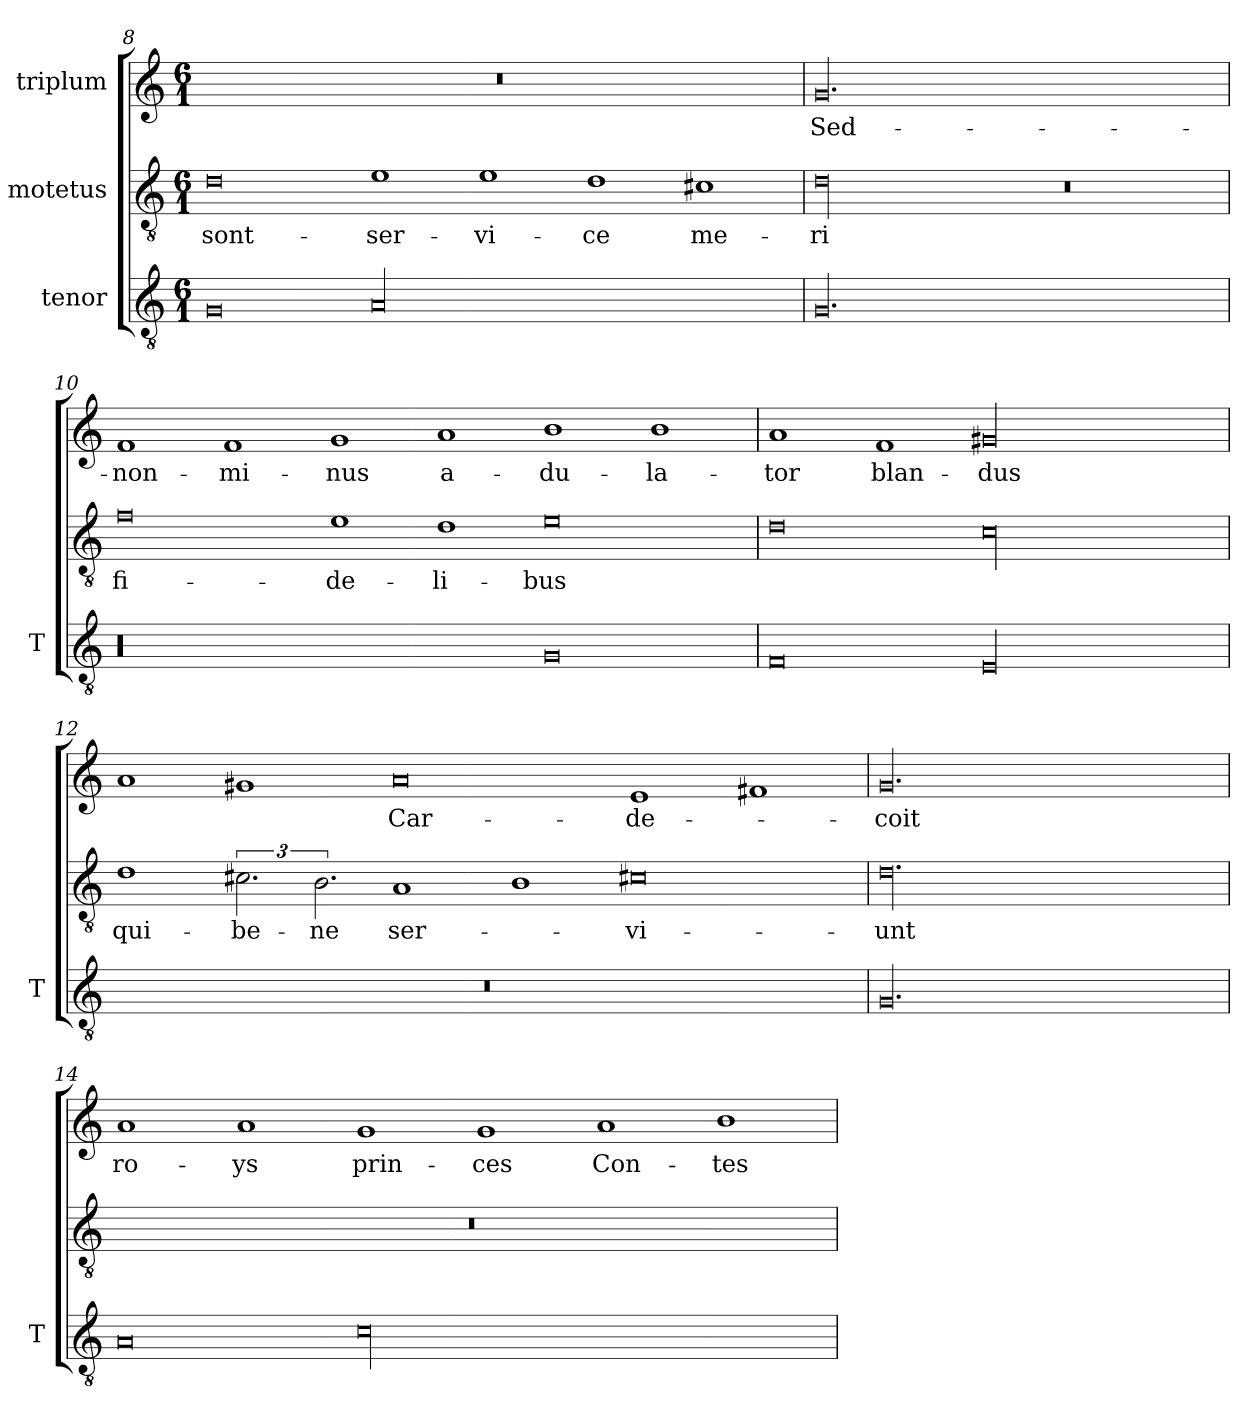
**kern	**kern	**text	**kern	**text
*part3	*part2	*part2	*part1	*part1
*staff3	*staff2	*staff2	*staff1	*staff1
*I"tenor	*I"motetus	*	*I"triplum	*
*I'T	*	*	*	*
*clefGv2	*clefGv2	*	*clefG2	*
*k[]	*k[]	*	*k[]	*
*C:	*C:	*	*C:	*
*M6/1	*M6/1	*	*M6/1	*
=8	=8	=8	=8	=8
0G/	0d\	sont-	00.r	.
00A/	1e\	ser-	.	.
.	1e\	-vi-	.	.
.	1d\	-ce	.	.
.	1c#X\	me-	.	.
=9	=9	=9	=9	=9
00.G/	00d\	-ri	00.g/	Sed-
.	0r	.	.	.
=10	=10	=10	=10	=10
00r	0f\	fi-	1f/	non-
.	.	.	1f/	mi-
.	1e\	-de-	1g/	-nus
.	1d\	-li-	1a/	a-
0G/	0e\	-bus	1b\	-du-
.	.	.	1b\	-la-
=11	=11	=11	=11	=11
0F/	0d\	.	1a/	-tor
.	.	.	1f/	blan-
00E/	00c\	.	00g#X/	-dus
!!LO:PB:g=z
=12	=12	=12	=12	=12
00.r	1d\	qui-	1a/	.
.	3.c#X\	be-	1g#X/	.
.	3.B\	-ne	.	.
.	1A/	ser-	0a/	Car-
.	1B\	.	.	.
.	0c#X\	-vi-	1e/	de-
.	.	.	1f#X/	.
=13	=13	=13	=13	=13
00.G/	00.d\	-unt	00.g/	-coit
=14	=14	=14	=14	=14
0A/	00.r	.	1a/	ro-
.	.	.	1a/	-ys
00c\	.	.	1g/	prin-
.	.	.	1g/	-ces
.	.	.	1a/	Con-
.	.	.	1b\	-tes
=	=	=	=	=
*-	*-	*-	*-	*-
